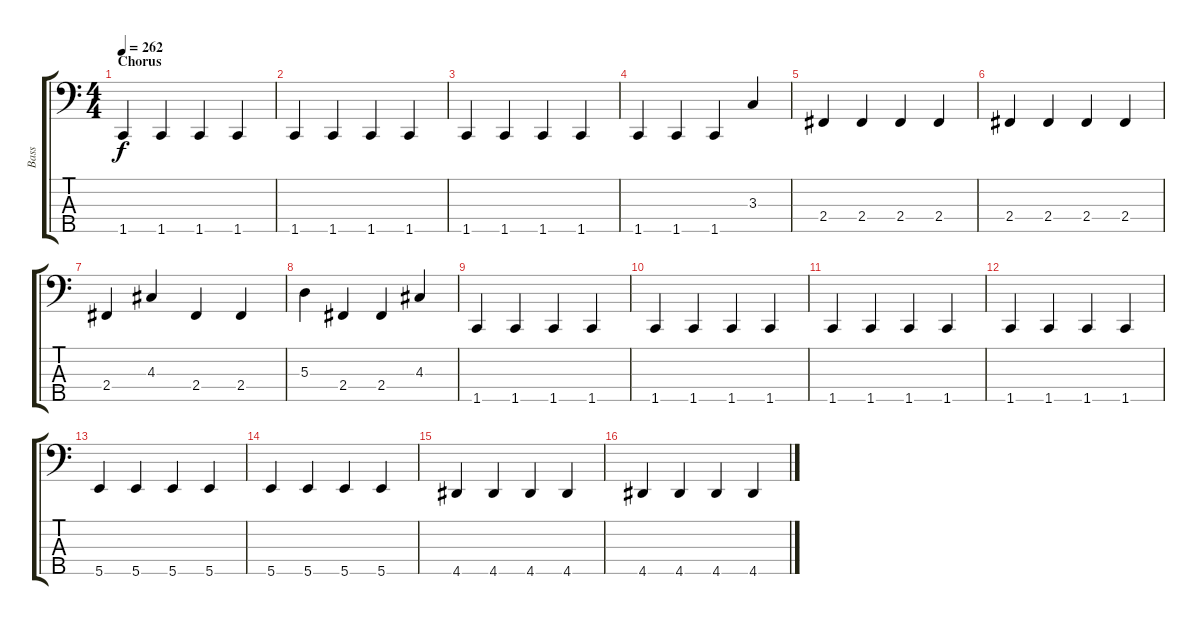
\track ("Bass" "Bass") {instrument electricbasspick}
\staff {score tabs}
\tuning (G2 D2 A1 E1 B0) {hide}
\ts (4 4)
\section ("" "Chorus")
\tempo 262
\clef f4
\ks c
1.5.4{dy f} 1.5.4 1.5.4 1.5.4 |
1.5.4 1.5.4 1.5.4 1.5.4 |
1.5.4 1.5.4 1.5.4 1.5.4 |
1.5.4 1.5.4 1.5.4 3.3.4 |
2.4.4 2.4.4 2.4.4 2.4.4 |
2.4.4 2.4.4 2.4.4 2.4.4 |
2.4.4 4.3.4 2.4.4 2.4.4 |
5.3.4 2.4.4 2.4.4 4.3.4 |
1.5.4 1.5.4 1.5.4 1.5.4 |
1.5.4 1.5.4 1.5.4 1.5.4 |
1.5.4 1.5.4 1.5.4 1.5.4 |
1.5.4 1.5.4 1.5.4 1.5.4 |
5.5.4 5.5.4 5.5.4 5.5.4 |
5.5.4 5.5.4 5.5.4 5.5.4 |
4.5.4 4.5.4 4.5.4 4.5.4 |
4.5.4 4.5.4 4.5.4 4.5.4
